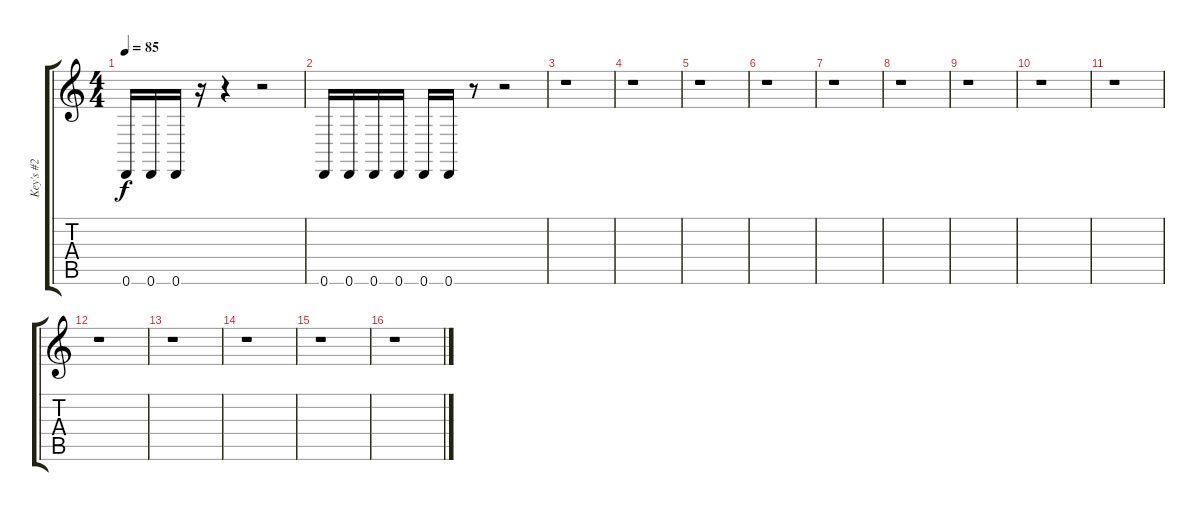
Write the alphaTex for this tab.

\track ("Key's #2" "Key's #2") {instrument lead8bassandlead}
\staff {score tabs}
\tuning (E4 B3 G3 D3 A2 D2) {hide}
\ts (4 4)
\tempo 85
\clef g2
\ks c
0.6.16{dy f} 0.6.16 0.6.16 r.16 r.4 r.2 |
0.6.16 0.6.16 0.6.16 0.6.16 0.6.16 0.6.16 r.8 r.2 |
r.1 |
r.1 |
r.1 |
r.1 |
r.1 |
r.1 |
r.1 |
r.1 |
r.1 |
r.1 |
r.1 |
r.1 |
r.1 |
r.1
